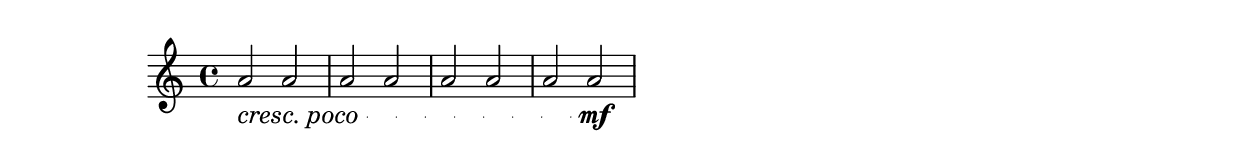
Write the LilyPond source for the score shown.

%% Do not edit this file; it is automatically
%% generated from LSR http://lsr.dsi.unimi.it
%% This file is in the public domain.
\version "2.13.4"

\header {
%% Translation of GIT committish: ae814f45737bd1bdaf65b413a4c37f70b84313b7
  texidocfr = "
Le texte par défaut des crescendos et decrescendos se change en
modifiant les propriétés de contexte @code{crescendoText} et 
@code{decrescendoText}. L'aspect de la ligne d'extension est fonction
de la propriété @code{'style} du @code{DynamicTextSpanner}.  Sa valeur
par défaut est @code{'hairpin}, mais d'autres valeurs sont disponibles,
comme @code{'line}, @code{'dashed-line} et @code{'dotted-line}.

"
  doctitlefr = "Modifidation du texte et de l'extension de nuances textuelles"


  lsrtags = "expressive-marks"

%% Translation of GIT committish: b2d4318d6c53df8469dfa4da09b27c15a374d0ca
  texidoces = "
Se puede modificar el texto empleado para los crescendos y
decrescendos modificando las propiedades de contexto
@code{crescendoText} y @code{decrescendoText}.  El estilo de la
línea de extensión se puede cambiar modificando la propiedad
@code{'style} de @code{DynamicTextSpanner}.  El valor
predeterminado es @code{'hairpin} (regulador), y entre otros
valores posibles se encuentran @code{'line} (línea),
@code{'dashed-line} (línea discontinua) y @code{'dotted-line}
(línea de puntos):

"
  doctitlees = "Cambiar el texto y los estilos de objeto de extensión para las indicaciones dinámicas textuales"

%% Translation of GIT committish: d96023d8792c8af202c7cb8508010c0d3648899d
texidocde = "
Der Text, der für Crescendo und Decrescendo gestzt wird, kann geändert
werden, indem man die Eigenschaften @code{crescendoText} und
@code{decrescendoText} verändert.  Der Stil des Streckers kann auch
geändert werden, indem die @code{'style}-Eigenschaft des
@code{DynamicTextSpanner} beeinflusst wird.  Der Standardwert ist
@code{'hairpin}, ander Möglichkeiten sind @code{'line}, @code{'dashed-line}
und @code{'dotted-line}.
"
  doctitlede = "Text und Strecker-Stile für Dynamik-Texte ändern"

  texidoc = "
The text used for crescendos and decrescendos can be changed by
modifying the context properties @code{crescendoText} and
@code{decrescendoText}. The style of the spanner line can be changed by
modifying the @code{'style} property of @code{DynamicTextSpanner}.  The
default value is @code{'hairpin}, and other possible values include
@code{'line}, @code{'dashed-line} and @code{'dotted-line}.

"
  doctitle = "Changing text and spanner styles for text dynamics"
} % begin verbatim

\relative c'' {
  \set crescendoText = \markup { \italic { cresc. poco } }
  \set crescendoSpanner = #'text
  \override DynamicTextSpanner #'style = #'dotted-line
  a2\< a
  a2 a
  a2 a
  a2 a\mf
}
